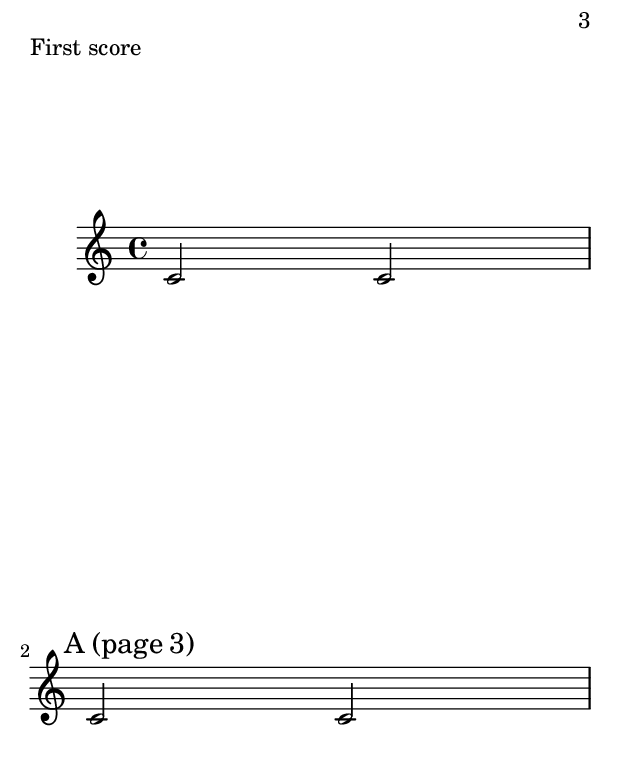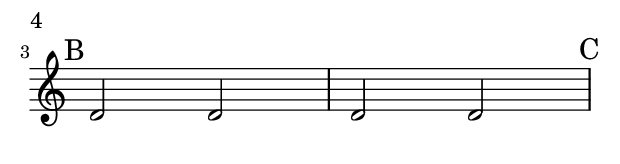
%% Do not edit this file; it is automatically
%% generated from LSR http://lsr.dsi.unimi.it
%% This file is in the public domain.
\version "2.13.20"

\header {
  lsrtags = "spacing"

  texidoc = "
Page labels may be placed inside music or at top-level, and referred to
in markups.

"
  doctitle = "Page label"
} % begin verbatim

#(set-default-paper-size "a6")

#(define-markup-command (toc-line layout props label text)
  (symbol? markup?)
  (interpret-markup layout props
   (markup #:fill-line (text #:page-ref label "8" "?"))))

\book {
  \markup \huge \fill-line { \null Title Page \null }

  \pageBreak

  \label #'toc
  \markup \column {
    \large \fill-line { \null Table of contents \null }
    \toc-line #'toc "Table of contents"
    \toc-line #'firstScore "First Score"
    \toc-line #'markA "Mark A"
    \toc-line #'markB "Mark B"
    \toc-line #'markC "Mark C"
    \toc-line #'unknown "Unknown label"
  }

  \pageBreak

  \label #'firstScore
  \score {
    \new Staff \relative c' {
      c2 c
      \mark \markup {
        A (page \concat { \page-ref #'markA "0" "?" ) }
      } \label #'markA
      c2 c
      \pageBreak
      \mark "B" \label #'markB
      d2 d
      d2 d
      \once \override Score.RehearsalMark #'break-visibility =
        #begin-of-line-invisible
      \mark "C" \label #'markC
    }
    \header { piece = "First score" }
  }
}
